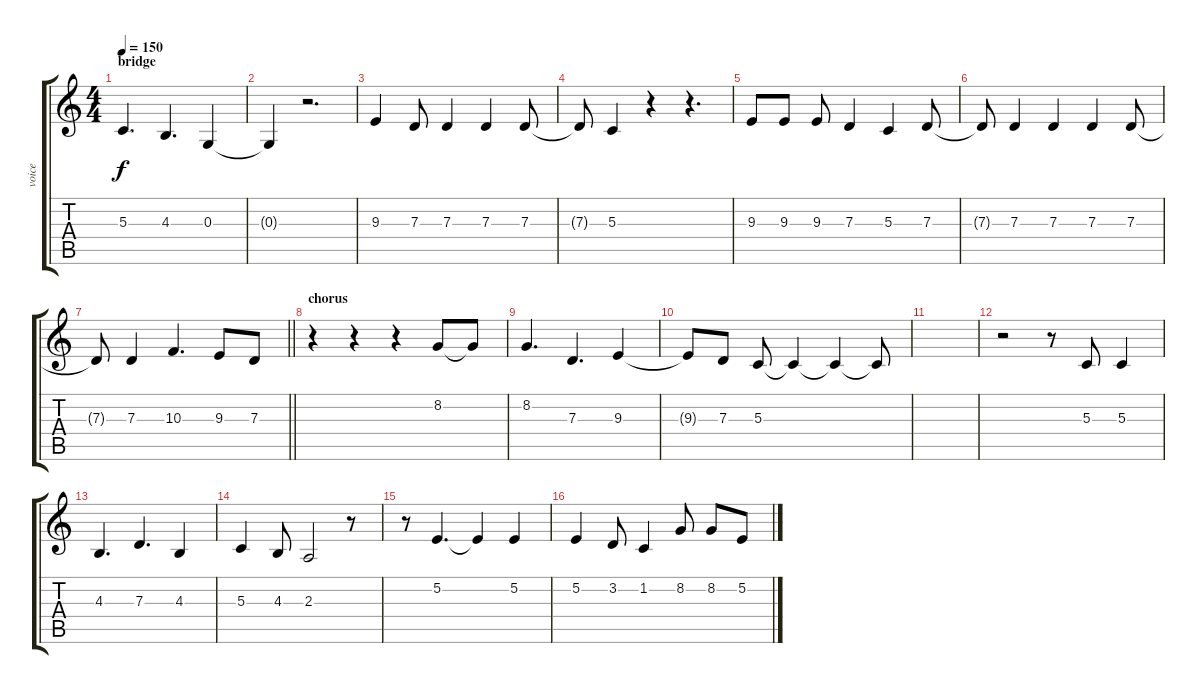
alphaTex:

\track ("voice" "voice") {instrument bassoon}
\staff {score tabs}
\tuning (E4 B3 G3 D3 A2 E2) {hide}
\ts (4 4)
\section ("" "bridge")
\tempo 150
\clef g2
\ks c
5.3.4{d dy f} 4.3.4{d} 0.3.4 |
0.3{t}.4 r.2{d} |
9.3.4 7.3.8 7.3.4 7.3.4 7.3.8 |
7.3{t}.8 5.3.4 r.4 r.4{d} |
9.3.8 9.3.8 9.3.8 7.3.4 5.3.4 7.3.8 |
7.3{t}.8 7.3.4 7.3.4 7.3.4 7.3.8 |
\barLineRight lightlight
7.3{t}.8 7.3.4 10.3.4{d} 9.3.8 7.3.8 |
\section ("" "chorus")
r.4 r.4 r.4 8.2.8 8.2{t}.8 |
8.2.4{d} 7.3.4{d} 9.3.4 |
9.3{t}.8 7.3.8 5.3.8 5.3{t}.4 5.3{t}.4 5.3{t}.8 |
|
r.2 r.8 5.3.8 5.3.4 |
4.3.4{d} 7.3.4{d} 4.3.4 |
5.3.4 4.3.8 2.3.2 r.8 |
r.8 5.2.4{d} 5.2{t}.4 5.2.4 |
5.2.4 3.2.8 1.2.4 8.2.8 8.2.8 5.2.8
